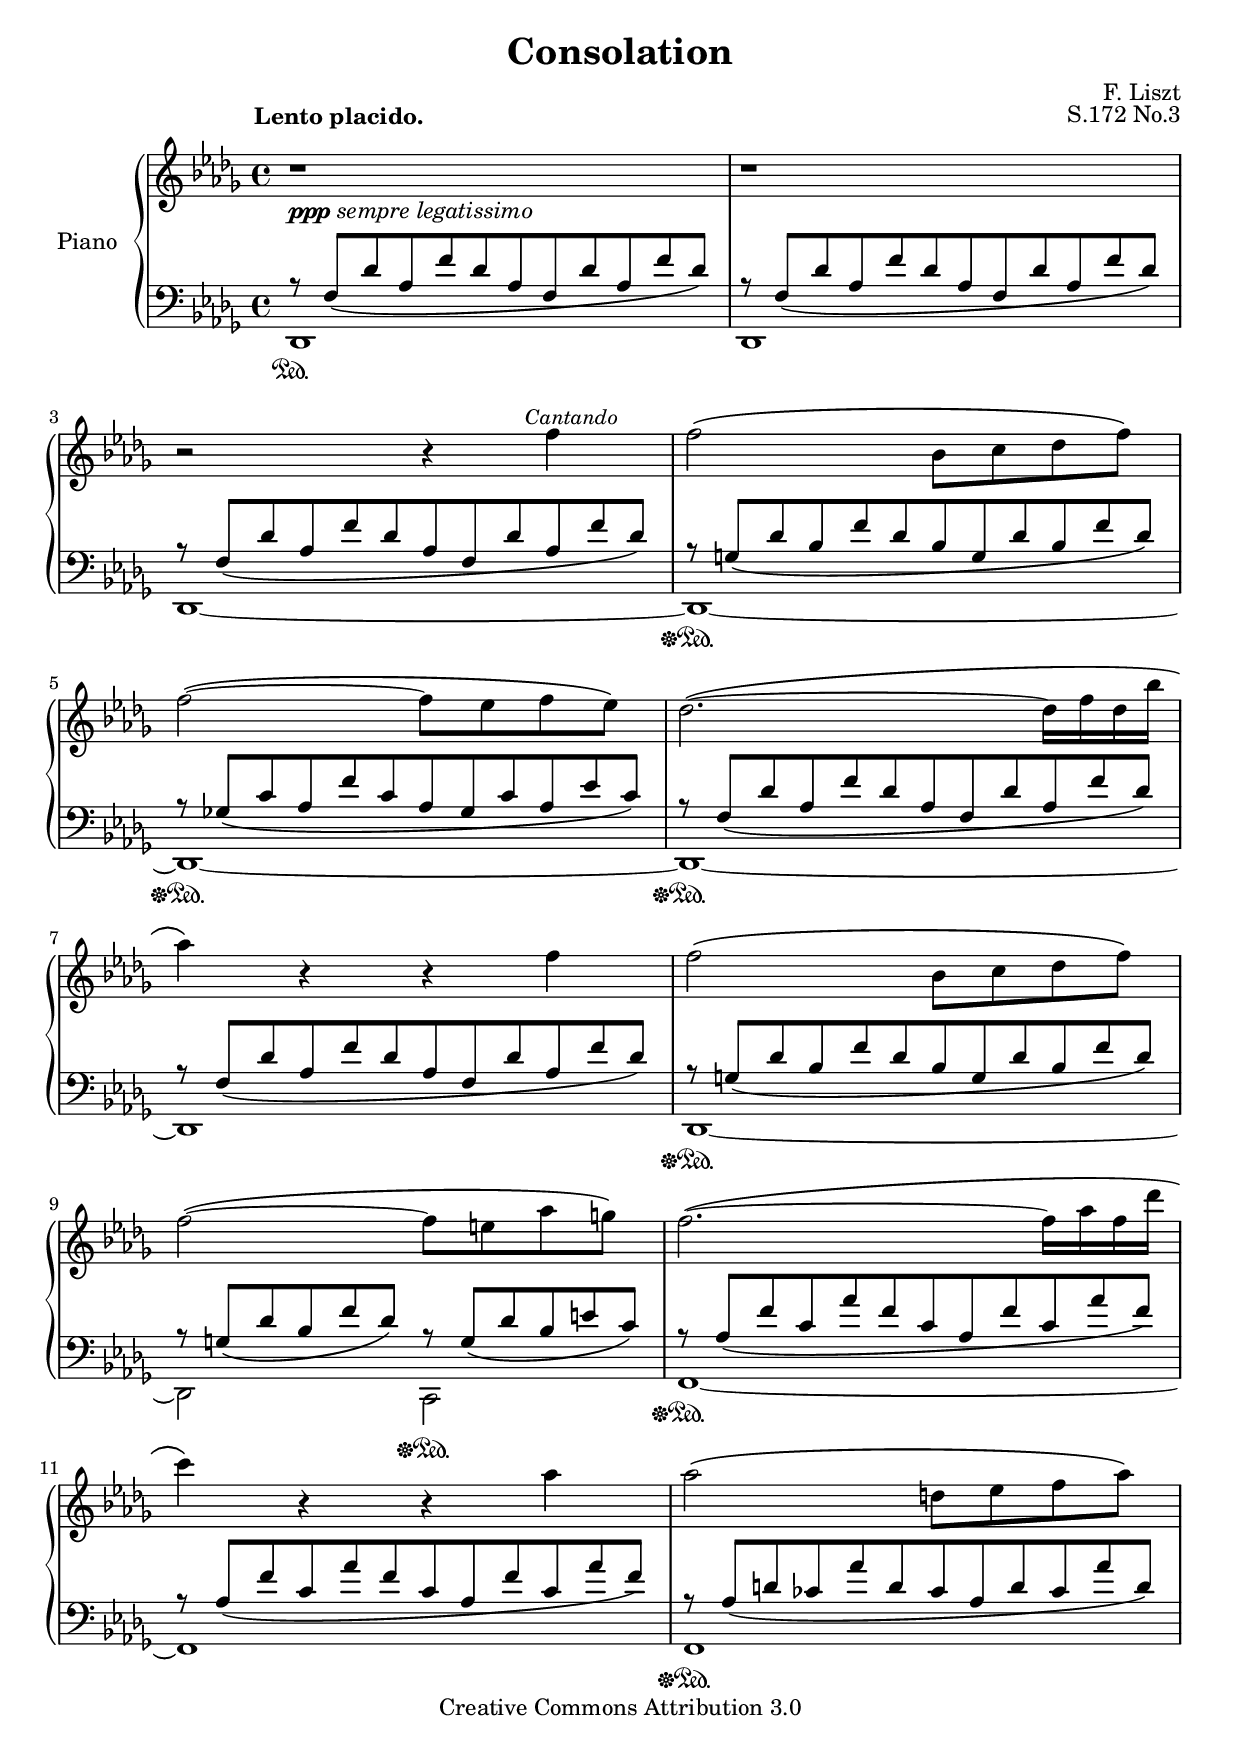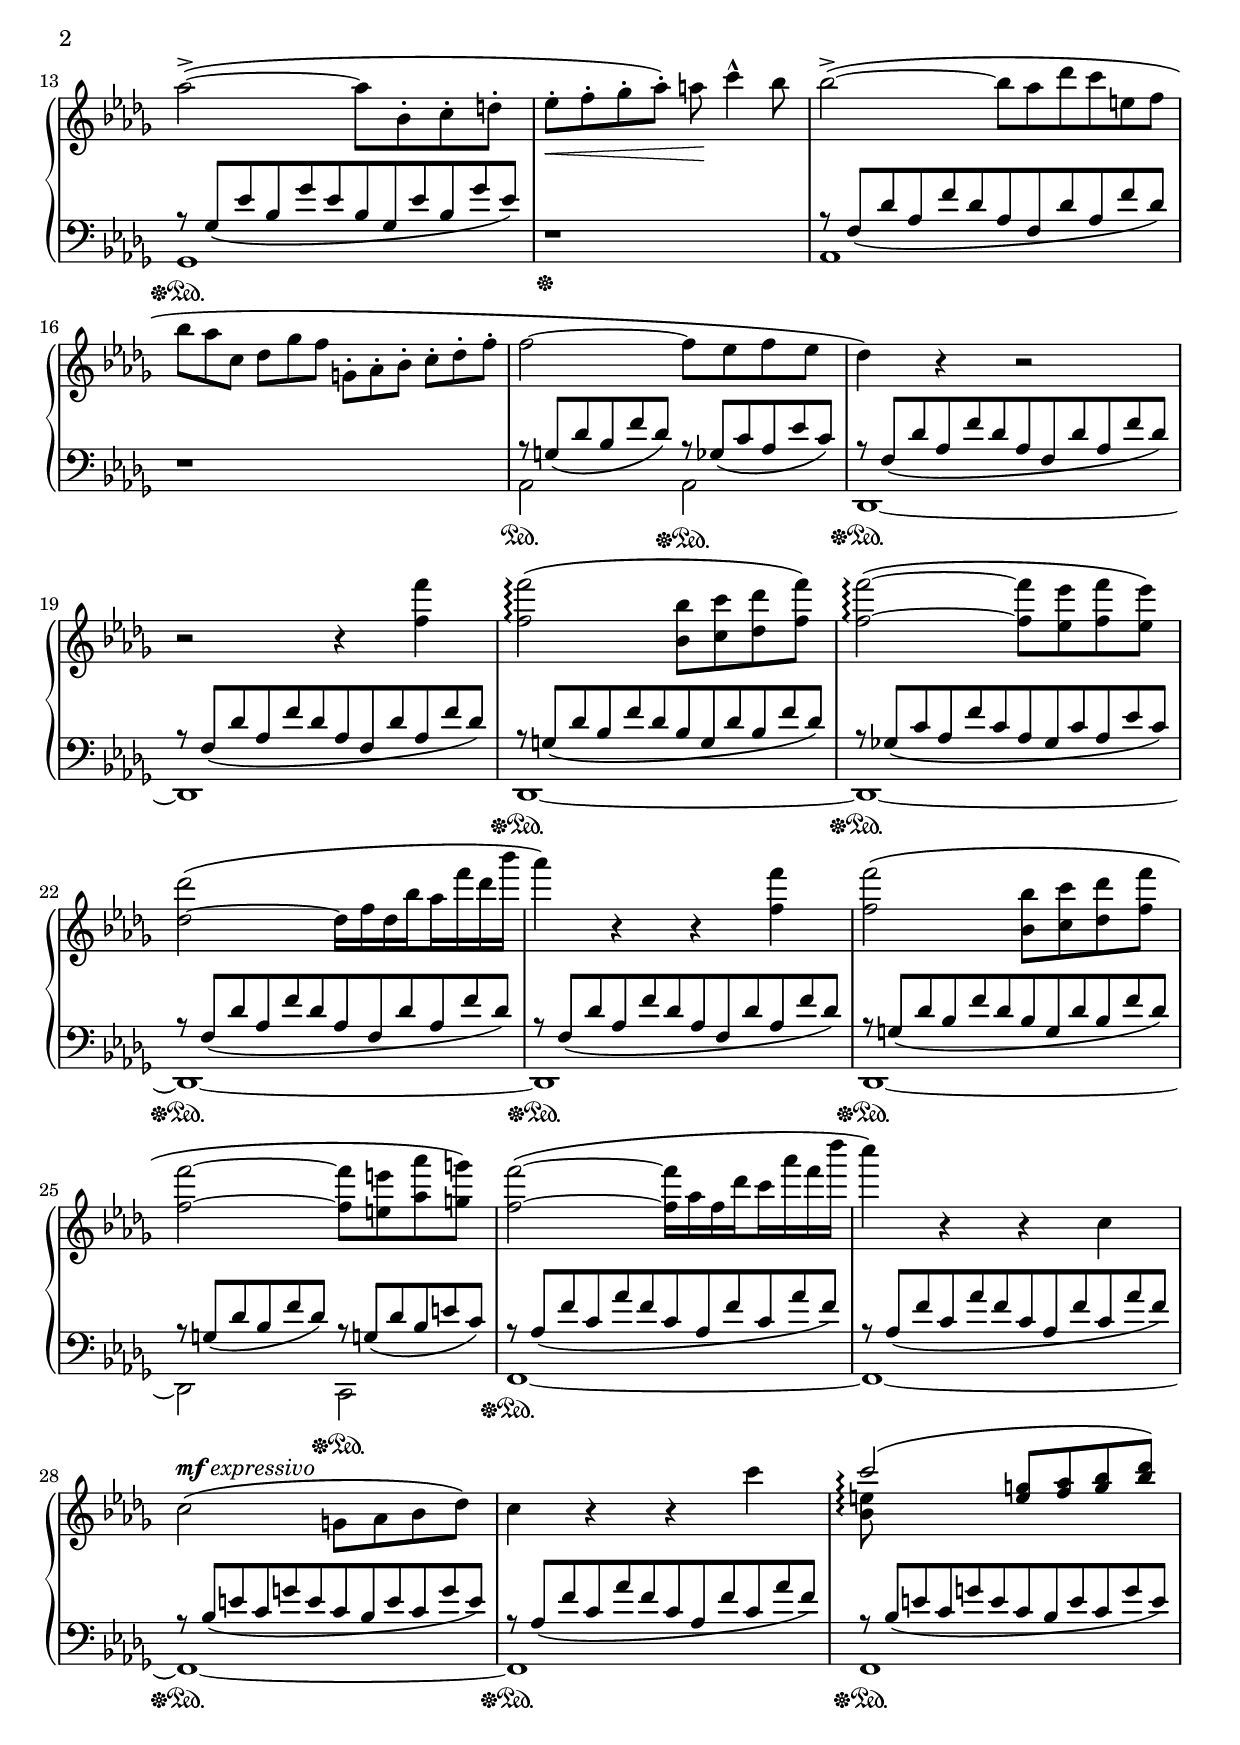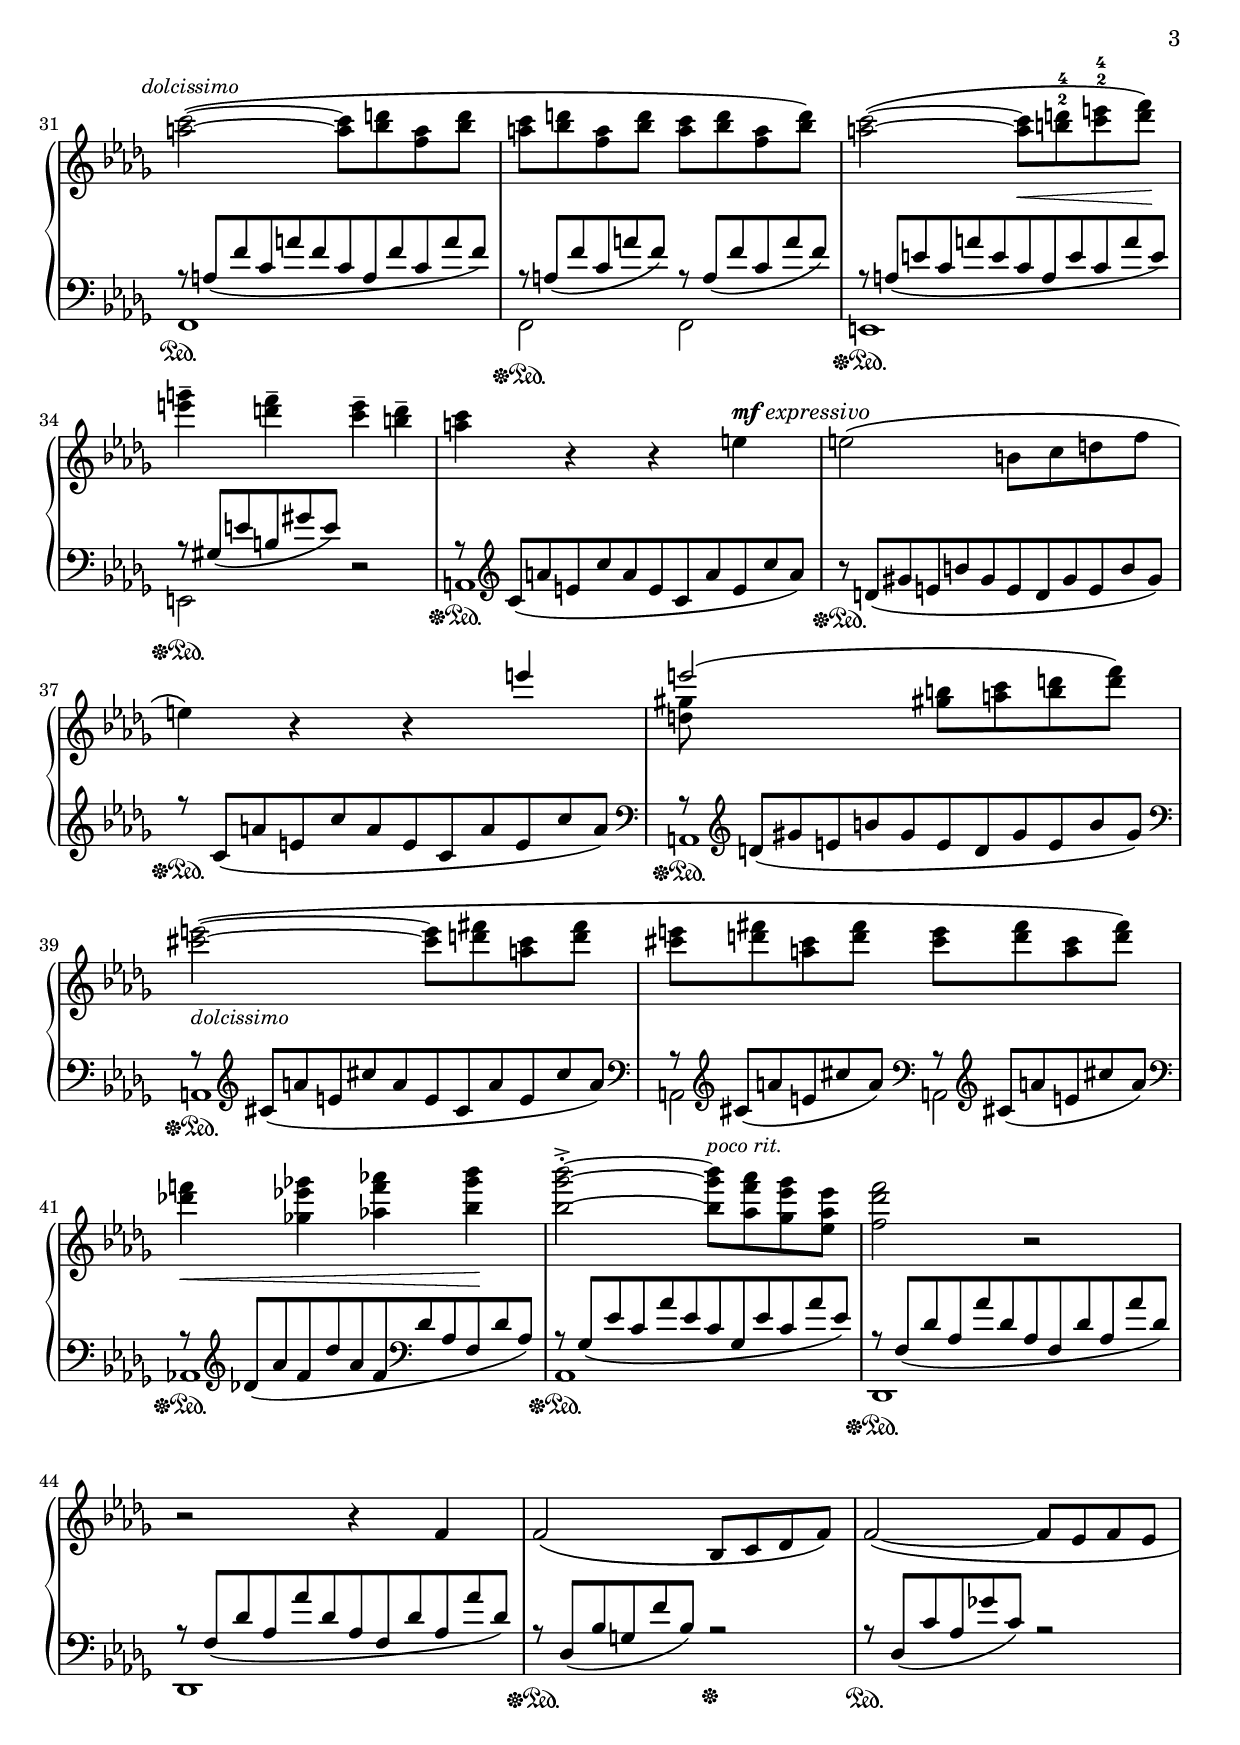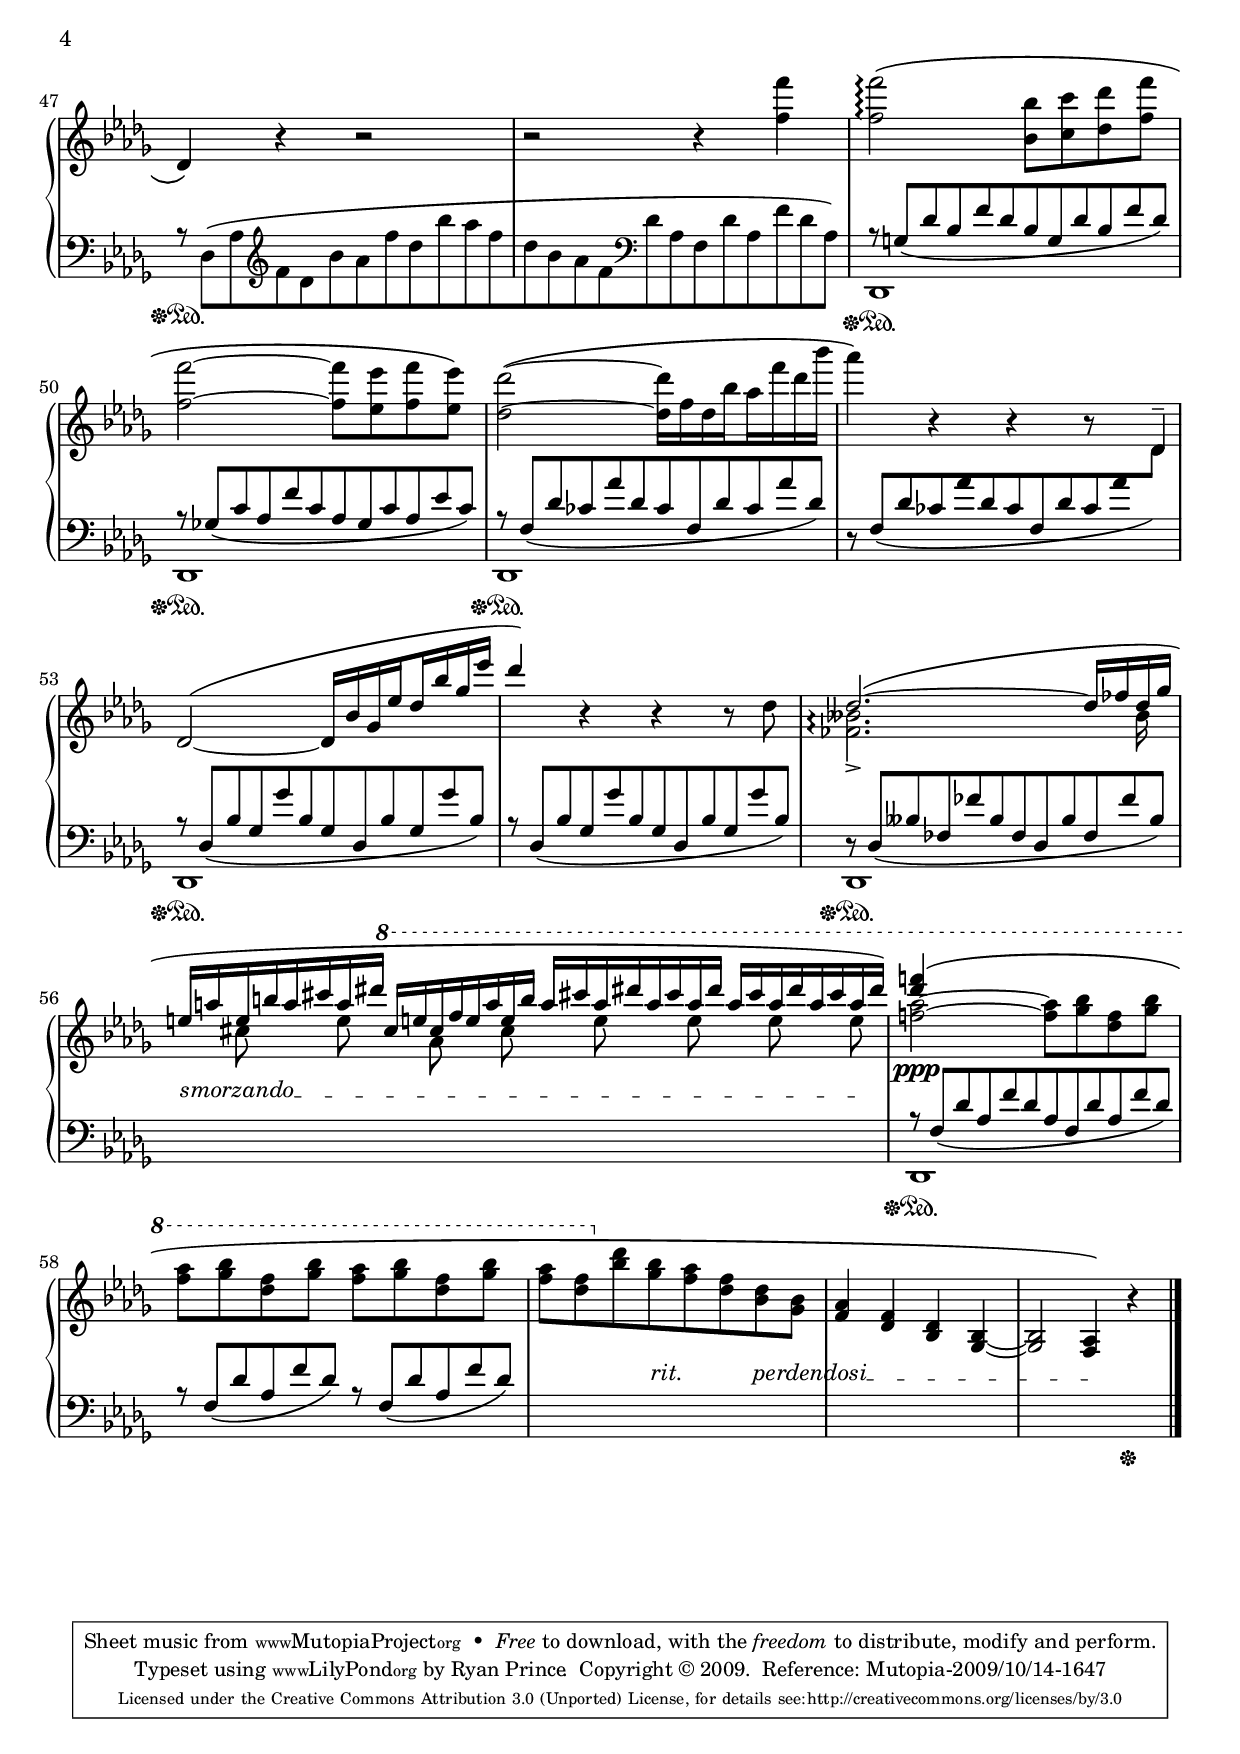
\version "2.18.0"

\header {

  title = "Consolation"
  composer = "F. Liszt"
  opus = "S.172 No.3"

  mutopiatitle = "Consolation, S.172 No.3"
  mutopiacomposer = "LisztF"
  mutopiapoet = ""
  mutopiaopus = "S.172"
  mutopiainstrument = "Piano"
  date = ""
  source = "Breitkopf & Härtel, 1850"
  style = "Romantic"
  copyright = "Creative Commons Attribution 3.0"
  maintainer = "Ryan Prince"
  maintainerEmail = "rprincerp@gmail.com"
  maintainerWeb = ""
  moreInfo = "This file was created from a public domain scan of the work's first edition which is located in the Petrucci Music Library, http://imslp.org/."

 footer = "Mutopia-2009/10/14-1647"
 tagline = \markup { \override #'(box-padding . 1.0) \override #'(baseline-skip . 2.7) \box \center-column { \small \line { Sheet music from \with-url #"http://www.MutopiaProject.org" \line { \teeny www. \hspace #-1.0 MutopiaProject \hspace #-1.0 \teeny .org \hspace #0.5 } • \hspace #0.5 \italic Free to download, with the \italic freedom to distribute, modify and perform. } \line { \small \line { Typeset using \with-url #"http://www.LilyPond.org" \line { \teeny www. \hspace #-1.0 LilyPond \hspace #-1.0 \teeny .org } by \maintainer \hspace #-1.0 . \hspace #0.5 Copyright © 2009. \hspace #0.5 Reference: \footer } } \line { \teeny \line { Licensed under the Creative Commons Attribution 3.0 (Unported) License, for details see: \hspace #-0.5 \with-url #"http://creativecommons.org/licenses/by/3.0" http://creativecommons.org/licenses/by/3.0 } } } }
}

\score {

\new PianoStaff <<

  \set PianoStaff.instrumentName = "Piano"
  \set PianoStaff.connectArpeggios = ##t
  \new Staff = "up" \relative c'' << { \time 4/4 \key des \major \clef treble \set subdivideBeams = ##t

    \stemDown b1\rest _\markup { \small \dynamic ppp \italic "sempre legatissimo" }		| % 1
    b1\rest											| % 2
    b2\rest b4\rest \once \override TextScript.extra-offset = #'(-2.0 . 0.0)f'
		^\markup { \small \italic "Cantando" }						| % 3
    f2\( bes,8 c des f\)									| % 4
    f2~\( f8 es f es\)										| % 5
    des2.~\( des16 f des bes'									| % 6
    aes4\) b,\rest b\rest f'									| % 7
    f2\( bes,8 c des f\)									| % 8
    f2~\( f8 e aes g\)										| % 9
    f2.~\( f16 aes f des'									| % 10
    c4\) b,\rest b\rest aes'									| % 11
    aes2\( d,8 es f aes\)									| % 12
    aes2~\(^> aes8 bes,-. c-. d-.								| % 13
    es-._\< f-. ges-. aes-.\) a\! c4^^ bes8							| % 14
    bes2~\(^> bes8*4/6[ aes des c e, f]								| % 15
    bes8*2/3[ aes c,] des[ ges f] g,-.[ aes-. bes-.] c-.[ des-. f-.]				| % 16
    f2~ f8 es f es										| % 17
    des4\) b\rest b2\rest									| % 18
    b\rest b4\rest <f' f'>									| % 19
    <f f'>2\arpeggio\( <bes, bes'>8 <c c'> <des des'> <f f'>\)					| % 20
    <f~ f'~>2\arpeggio\( <f f'>8 <es es'> <f f'> <es es'>\)					| % 21
    <des~ des'>2\( des16[ f des bes' aes f' des bes']						| % 22
    aes4\) b,,\rest b\rest <f' f'>								| % 23
    <f f'>2\( <bes, bes'>8 <c c'> <des des'> <f f'>						| % 24
    <f~ f'~>2 <f f'>8 <e e'> <aes aes'> <g g'>\)						| % 25
    <f~ f'~>2\( <f f'>16[ aes f des' c aes' f des']						| % 26
    c4\) b,,\rest b\rest c									| % 27
    c2\( g8[ aes bes des]\)									| % 28
    c4 b\rest b\rest c'										| % 29
    \stemUp c2\arpeggio\( <e, g>8[ <f aes> <g bes> <bes des>]\)					| % 30
    \stemDown <a~ c~>2\( <a c>8 <bes d> <f a> <bes d>						| % 31
    <a c> <bes d> <f a> <bes d> <a c> <bes d> <f a> <bes d>\)					| % 32
    <a~ c~>2\( <a c>8_\< <b^2 d^4> <c^2 e^4> <d f>\!\)						| % 33
    <e g>4-- <d f>-- <c e>-- <b d>--								| % 34
    <a c> b,\rest b\rest e									| % 35
    e2\( b8 c d f										| % 36
    e4\) b\rest b\rest \stemUp e'								| % 37
    e2\( \stemDown <gis,! b>8 <a c> <b d> <d f>\)						| % 38
    <cis~ e~>2\( <cis e>8 <d fis> <a cis> <d fis>						| % 39
    <cis e> <d fis> <a cis> <d fis> <cis e> <d fis> <a cis> <d fis>\)				| % 40
    <des! f!>4_\< <ges,! es'! ges!> <aes! f' aes!> <bes ges' bes>\!				| % 41
    <bes~ ges'~ bes~>2-.-> <bes ges' bes>8 ^\markup { \small \italic "poco rit." } <aes f' aes>
		<ges es' ges> <es aes es'>							| % 42
    <f des' f>2 b,\rest										| % 43
    \stemUp b\rest b4\rest f									| % 44
    f2_\( bes,8 c des f\)									| % 45
    f2_~_\( f8 es f es										| % 46
    des4\) b'4\rest b2\rest									| % 47
    \stemDown b2\rest b4\rest <f' f'>4								| % 48
    <f f'>2\(\arpeggio <bes, bes'>8 <c c'> <des des'> <f f'>					| % 49
    <f~ f'~>2 <f f'>8 <es es'> <f f'> <es es'>\)						| % 50
    <des~ des'~>2\( <des des'>16[ f des bes' aes f' des bes']					| % 51
    aes4\) b,,\rest b\rest b8*4/3\rest \stemUp des,4*1/3^-					| % 52
    des2_~^\( des16[ bes' ges es' des bes' ges es']						| % 53
    des4\) b,\rest b\rest b8\rest \stemDown des8						| % 54
    \stemUp des2.^~^\( des16 fes des ges							| % 55
    e16*1/2 a e b' a cis a dis \ottava #1 \set Staff.ottavation = #"8" cis e cis f e aes e bes'
		aes cis aes dis aes cis aes dis aes cis aes dis aes cis aes dis\)		| % 56
    <des f!>4\( s2.										| % 57
    \stemDown <f, aes>8 <ges bes> <des f> <ges bes> <f aes> <ges bes> <des f> <ges bes>		| % 58
    <f aes>[ <des f> \ottava #0 <bes des> <ges bes> <f aes> <des f> <bes des> <ges bes>]	| % 59
    \stemUp <f aes>4 <des f> <bes des> <ges_~ bes_~>						| % 60
    <ges bes>2 <f aes>4\) b'\rest							  \bar "|." % 61

  } \\ \relative c'' {

    \once \override TextScript.extra-offset = #'(-3.5 . 2.0) s1 ^\markup
		{ \bold "Lento placido." } 							| % 1
    s												| % 2
    s												| % 3
    s												| % 4
    s												| % 5
    s												| % 6
    s												| % 7
    s												| % 8
    s												| % 9
    s												| % 10
    s												| % 11
    s												| % 12	
    s												| % 13
    s												| % 14
    s												| % 15
    s												| % 16
    s												| % 17
    s												| % 18
    s												| % 19
    s												| % 20
    s												| % 21
    s												| % 22
    s												| % 23
    s												| % 24
    s												| % 25
    s												| % 26
    s												| % 27
    s ^\markup { \small \dynamic mf \italic "expressivo" }					| % 28
    s1												| % 29
    <bes e>8\arpeggio s8 s2.									| % 30
    \once \override TextScript.extra-offset = #'(-3.5 . 0.0)
		s1 ^\markup { \small \italic "dolcissimo" }					| % 31
    s												| % 32
    s												| % 33
    s												| % 34
    s2. s4 ^\markup { \small \dynamic mf \italic "expressivo" }					| % 35
    s1												| % 36
    s												| % 37
    <d gis>8 s8 s2.										| % 38
    s1 _\markup { \small \italic "dolcissimo"  }						| % 39
    s												| % 40
    s												| % 41
    s												| % 42
    s												| % 43
    s												| % 44
    s												| % 45
    s												| % 46
    s												| % 47
    s												| % 48
    s												| % 49
    s												| % 50
    s												| % 51
    s												| % 52
    s												| % 53
    s												| % 54
    <fes, beses>2.\arpeggio _> s8 beses16 s16							| % 55
    \override TextSpanner.bound-details.left.text = \markup { \italic "smorzando" }
		\textSpannerDown s8*1/2\startTextSpan cis s e s a s cis s e s e s e
		s e\stopTextSpan								| % 56
    <f!^~ aes^~>2_\ppp <f aes>8 <ges bes> <des f> <ges bes>					| % 57
    s1												| % 58
    \override TextSpanner.bound-details.left.text = \markup
		{ \italic "rit.           perdendosi" }
    s8 s s s\startTextSpan s2									| % 59
    s1												| % 60
    s2 s2\stopTextSpan										| % 61

  } >>

  \new Staff = "down" \relative c << { \time 4/4 \key des \major \clef bass

    r8*8/12 f[_\( des' aes f' des aes f des' aes f' des]\)					| % 1
    r f,[_\( des' aes f' des aes f des' aes f' des]\)						| % 2
    r f,[_\( des' aes f' des aes f des' aes f' des]\)						| % 3
    r g,[_\( des' bes f' des bes g des' bes f' des]\)						| % 4
    r ges,![_\( c aes f' c aes ges c aes es' c]\)						| % 5
    r f,[_\( des' aes f' des aes f des' aes f' des]\)						| % 6
    r f,[_\( des' aes f' des aes f des' aes f' des]\)						| % 7
    r g,[_\( des' bes f' des bes g des' bes f' des]\)						| % 8
    r g,[_\( des' bes f' des]\) r g,[_\( des' bes e c]\)					| % 9
    r aes[_\( f' c aes' f c aes f' c aes' f]\)							| % 10
    r aes,[_\( f' c aes' f c aes f' c aes' f]\)							| % 11
    r aes,[_\( d ces aes' d, ces aes d ces aes' d,]\)						| % 12
    r ges,[_\( es' bes ges' es bes ges es' bes ges' es]\)					| % 13
    d,1\rest											| % 14
    r8*8/12 f[_\( des' aes f' des aes f des' aes f' des]\)					| % 15
    d,1\rest											| % 16
    r8*8/12 g[_\( des' bes f' des]\) r ges,[_\( c aes es' c]\)					| % 17
    r f,[_\( des' aes f' des aes f des' aes f' des]\)						| % 18
    r f,[_\( des' aes f' des aes f des' aes f' des]\)						| % 19
    r g,[_\( des' bes f' des bes g des' bes f' des]\)						| % 20
    r ges,![_\( c aes f' c aes ges c aes es' c]\)						| % 21
    r f,[_\( des' aes f' des aes f des' aes f' des]\)						| % 22
    r f,[_\( des' aes f' des aes f des' aes f' des]\)						| % 23
    r g,[_\( des' bes f' des bes g des' bes f' des]\)						| % 24
    r g,[_\( des' bes f' des]\) r g,![_\( des' bes e c]\)					| % 25
    r aes[_\( f' c aes' f c aes f' c aes' f]\)							| % 26
    r aes,[_\( f' c aes' f c aes f' c aes' f]\)							| % 27
    r bes,[_\( e c g' e c bes e c g' e]\)							| % 28
    r aes,[_\( f' c aes' f c aes f' c aes' f]\)							| % 29
    r bes,[_\( e c g' e c bes e c g' e]\)							| % 30
    r a,[_\( f' c a' f c a f' c a' f]\)								| % 31
    r a,[_\( f' c a' f]\) r a,[_\( f' c a' f]\)							| % 32
    r a,[_\( e' c a' e c a e' c a' e]\)								| % 33
    r gis,[_\( e' b gis' e]\) d,2\rest								| % 34
    r8*8/12 \clef treble c'[_\( a' e c' a e c a' e c' a]\)					| % 35
    b\rest d,[_\( gis e b' gis e d gis e b' gis]\)						| % 36
    r c,[_\( a' e c' a e c a' e c' a]\) \clef bass						| % 37
    r \clef treble d,[_\( gis e b' gis e d gis e b' gis]\) \clef bass				| % 38
    r \clef treble cis,[_\( a' e cis' a e cis a' e cis' a]\) \clef bass				| % 39
    r \clef treble cis,[_\( a' e cis' a]\) \clef bass r \clef treble cis,[_\(
		a' e cis' a]\) \clef bass							| % 40
    r \clef treble des,![_\( aes' f des' aes f \clef bass des aes f des' aes]\)			| % 41
    r ges[_\( es' c aes' es c ges es' c aes' es]\)						| % 42
    r f,[_\( des' aes aes' des, aes f des' aes aes' des,]\)					| % 43
    r f,[_\( des' aes aes' des, aes f des' aes aes' des,]\)					| % 44
    r des,[_\( bes' g f' bes,]\) r2								| % 45
    r8*8/12 des,[_\( c' aes ges'! c,]\) r2							| % 46
    \stemDown r8*8/12 des,[^\( aes' \clef treble f' des bes' aes f' des bes' aes f		| % 47
    des bes aes f \clef bass des aes f des' aes f' des aes]\)					| % 48
    \stemUp r g[_\( des' bes f' des bes g des' bes f' des]\)					| % 49
    r ges,![_\( c aes f' c aes ges c aes es' c]\)						| % 50
    r f,[_\( des' ces aes' des, ces f, des' ces aes' des,]\)					| % 51
    d,\rest f[_\( des' ces aes' des, ces f, des' ces aes' \change Staff="up"
		\stemDown des,]\)								| % 52
    \change Staff="down" \stemUp r des,[_\( bes' ges ges' bes, ges des bes' ges ges'
		bes,]\)										| % 53
    \change Staff="down" \stemUp r des,[_\( bes' ges ges' bes, ges des bes' ges ges'
		bes,]\)										| % 54
    d,\rest des[_\( beses' fes fes' beses, fes des beses' fes fes' beses,]\)			| % 55
    s1												| % 56
    r8*8/12 f[_\( des' aes f' des aes f des' aes f' des]\)					| % 57
    r f,[_\( des' aes f' des]\) r f,[_\( des' aes f' des]\)					| % 58
    s1												| % 59
    s												| % 60
    s												| % 61

  } \\ \relative c, {

    \stemDown des1 \sustainOn									| % 1
    des												| % 2
    des~											| % 3
    des~ \sustainOff \sustainOn									| % 4
    des~ \sustainOff \sustainOn									| % 5
    des~ \sustainOff \sustainOn									| % 6
    des												| % 7
    des~ \sustainOff \sustainOn									| % 8
    des2 c \sustainOff \sustainOn								| % 9
    f1~ \sustainOff \sustainOn									| % 10
    f												| % 11
    f \sustainOff \sustainOn									| % 12
    ges \sustainOff \sustainOn									| % 13
    s \sustainOff										| % 14
    aes												| % 15
    s												| % 16
    aes2 \sustainOn aes \sustainOff \sustainOn							| % 17
    des,1~ \sustainOff \sustainOn								| % 18
    des												| % 19
    des~ \sustainOff \sustainOn									| % 20
    des~ \sustainOff \sustainOn									| % 21
    des~ \sustainOff \sustainOn									| % 22
    des \sustainOff \sustainOn									| % 23
    des~ \sustainOff \sustainOn									| % 24
    des2 c2 \sustainOff \sustainOn								| % 25
    f1~ \sustainOff \sustainOn									| % 26
    f~												| % 27
    f~ \sustainOff \sustainOn									| % 28
    f \sustainOff \sustainOn									| % 29
    f \sustainOff \sustainOn									| % 30
    f \sustainOn										| % 31
    f2 \sustainOff \sustainOn f									| % 32
    e1 \sustainOff \sustainOn									| % 33
    e2 \sustainOff \sustainOn s									| % 34
    a1*1/8 \sustainOff \sustainOn s8 s2.							| % 35
    s1 \sustainOff \sustainOn									| % 36
    s \sustainOff \sustainOn									| % 37
    a1*1/8 \sustainOff \sustainOn s8 s2.							| % 38
    a1*1/8 \sustainOff \sustainOn s8 s2.							| % 39
    a2*1/4 s4. a!2*1/4 s4.									| % 40
    aes!1*1/8 \sustainOff \sustainOn s8 s2.							| % 41
    aes1 \sustainOff \sustainOn									| % 42
    des, \sustainOff \sustainOn									| % 43
    des												| % 44
    s2 \sustainOff \sustainOn s2 \sustainOff							| % 45
    s1 \sustainOn										| % 46
    s \sustainOff \sustainOn									| % 47
    s												| % 48
    des \sustainOff \sustainOn									| % 49
    des \sustainOff \sustainOn									| % 50
    des \sustainOff \sustainOn									| % 51
    s												| % 52
    des \sustainOff \sustainOn									| % 53
    s												| % 54
    des \sustainOff \sustainOn									| % 55
    s												| % 56
    des \sustainOff \sustainOn									| % 57
    s												| % 58
    s												| % 59
    s												| % 60
    s4 s s s \sustainOff									| % 61

  } >>

>>

\layout {
  \context {
    \Score
    \override SpacingSpanner.base-shortest-duration = #(ly:make-moment 1/20)
  }
}

% \midi { }

}
